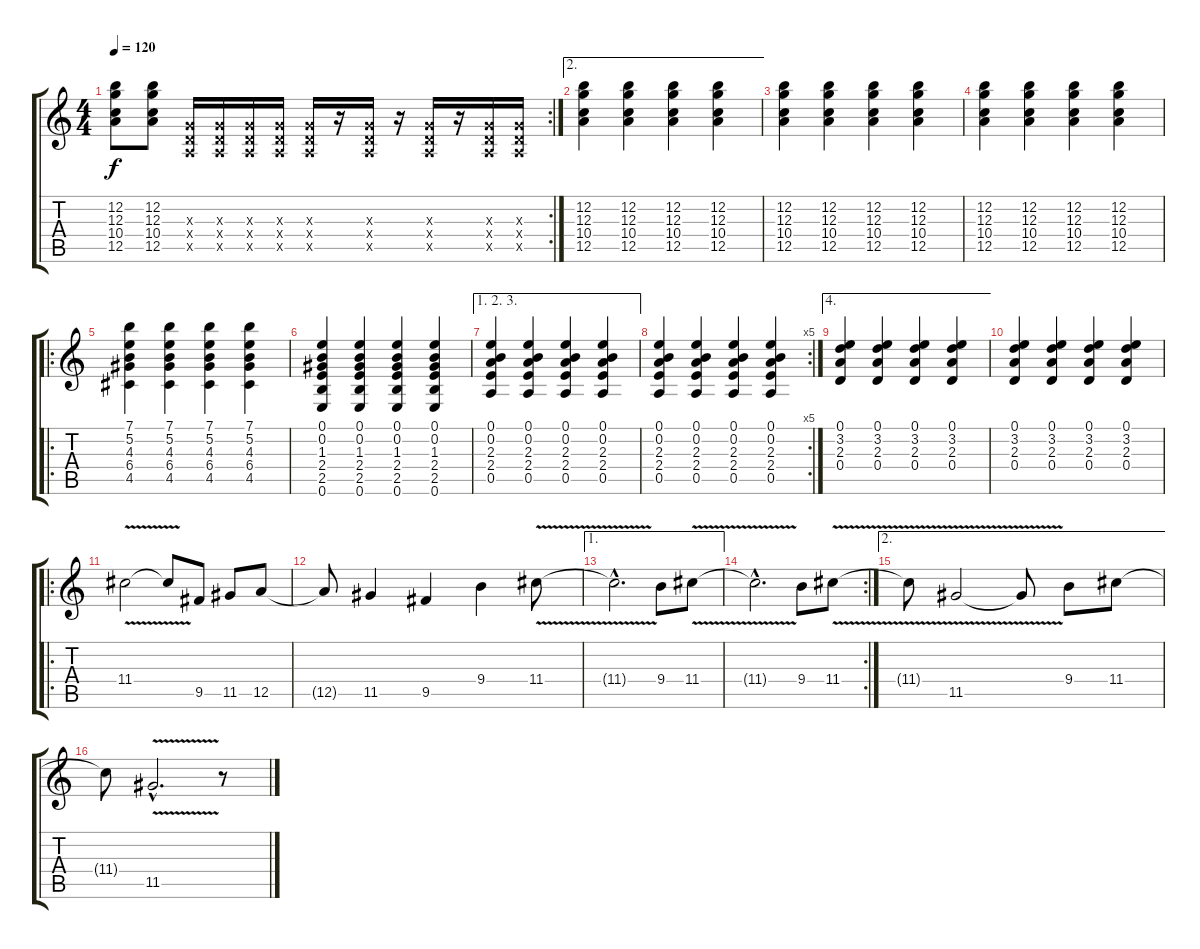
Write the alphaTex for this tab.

\track "" {instrument overdrivenguitar}
\staff {score tabs}
\tuning (E4 B3 G3 D3 A2 E2) {hide}
\rc 2
\ts (4 4)
\tempo 120
\clef g2
\ks c
(12.2 12.3 10.4 12.5).8{dy f} (12.2 12.3 10.4 12.5).8 (0.3{x} 0.4{x} 0.5{x}).16 (0.3{x} 0.4{x} 0.5{x}).16 (0.3{x} 0.4{x} 0.5{x}).16 (0.3{x} 0.4{x} 0.5{x}).16 (0.3{x} 0.4{x} 0.5{x}).16 r.16 (0.3{x} 0.4{x} 0.5{x}).16 r.16 (0.3{x} 0.4{x} 0.5{x}).16 r.16 (0.3{x} 0.4{x} 0.5{x}).16 (0.3{x} 0.4{x} 0.5{x}).16 |
\ae 2
(12.2 12.3 10.4 12.5).4 (12.2 12.3 10.4 12.5).4 (12.2 12.3 10.4 12.5).4 (12.2 12.3 10.4 12.5).4 |
(12.2 12.3 10.4 12.5).4 (12.2 12.3 10.4 12.5).4 (12.2 12.3 10.4 12.5).4 (12.2 12.3 10.4 12.5).4 |
(12.2 12.3 10.4 12.5).4 (12.2 12.3 10.4 12.5).4 (12.2 12.3 10.4 12.5).4 (12.2 12.3 10.4 12.5).4 |
\ro
(7.1 5.2 4.3 6.4 4.5).4 (7.1 5.2 4.3 6.4 4.5).4 (7.1 5.2 4.3 6.4 4.5).4 (7.1 5.2 4.3 6.4 4.5).4 |
(0.1 0.2 1.3 2.4 2.5 0.6).4 (0.1 0.2 1.3 2.4 2.5 0.6).4 (0.1 0.2 1.3 2.4 2.5 0.6).4 (0.1 0.2 1.3 2.4 2.5 0.6).4 |
\ae (1 2 3)
(0.1 0.2 2.3 2.4 0.5).4 (0.1 0.2 2.3 2.4 0.5).4 (0.1 0.2 2.3 2.4 0.5).4 (0.1 0.2 2.3 2.4 0.5).4 |
\rc 5
(0.1 0.2 2.3 2.4 0.5).4 (0.1 0.2 2.3 2.4 0.5).4 (0.1 0.2 2.3 2.4 0.5).4 (0.1 0.2 2.3 2.4 0.5).4 |
\ae 4
(0.1 3.2 2.3 0.4).4 (0.1 3.2 2.3 0.4).4 (0.1 3.2 2.3 0.4).4 (0.1 3.2 2.3 0.4).4 |
(0.1 3.2 2.3 0.4).4 (0.1 3.2 2.3 0.4).4 (0.1 3.2 2.3 0.4).4 (0.1 3.2 2.3 0.4).4 |
\ro
11.4{v}.2 11.4{t}.8 9.5.8 11.5.8 12.5.8 |
12.5{t}.8 11.5.4 9.5.4 9.4.4 11.4{v}.8 |
\ae 1
11.4{hac t}.2{d} 9.4.8 11.4{v}.8 |
\rc 2
11.4{hac t}.2{d} 9.4.8 11.4{v}.8 |
\ae 2
11.4{t}.8 11.5{v}.2 11.5{t}.8 9.4.8 11.4.8 |
11.4{t}.8 11.5{v hac}.2{d} r.8
